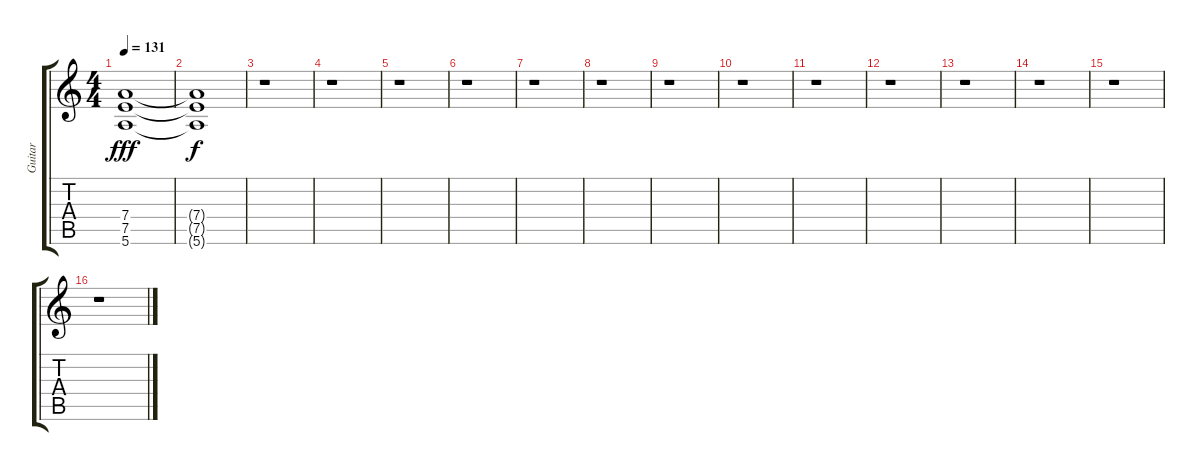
\track ("Guitar" "Guitar") {instrument distortionguitar}
\staff {score tabs}
\tuning (E4 B3 G3 D3 A2 E2) {hide}
\ts (4 4)
\tempo 131
\clef g2
\ks c
(7.4 7.5 5.6).1{dy fff} |
(7.4{t} 7.5{t} 5.6{t}).1{dy f} |
r.1 |
r.1 |
r.1 |
r.1 |
r.1 |
r.1 |
r.1 |
r.1 |
r.1 |
r.1 |
r.1 |
r.1 |
r.1 |
r.1
